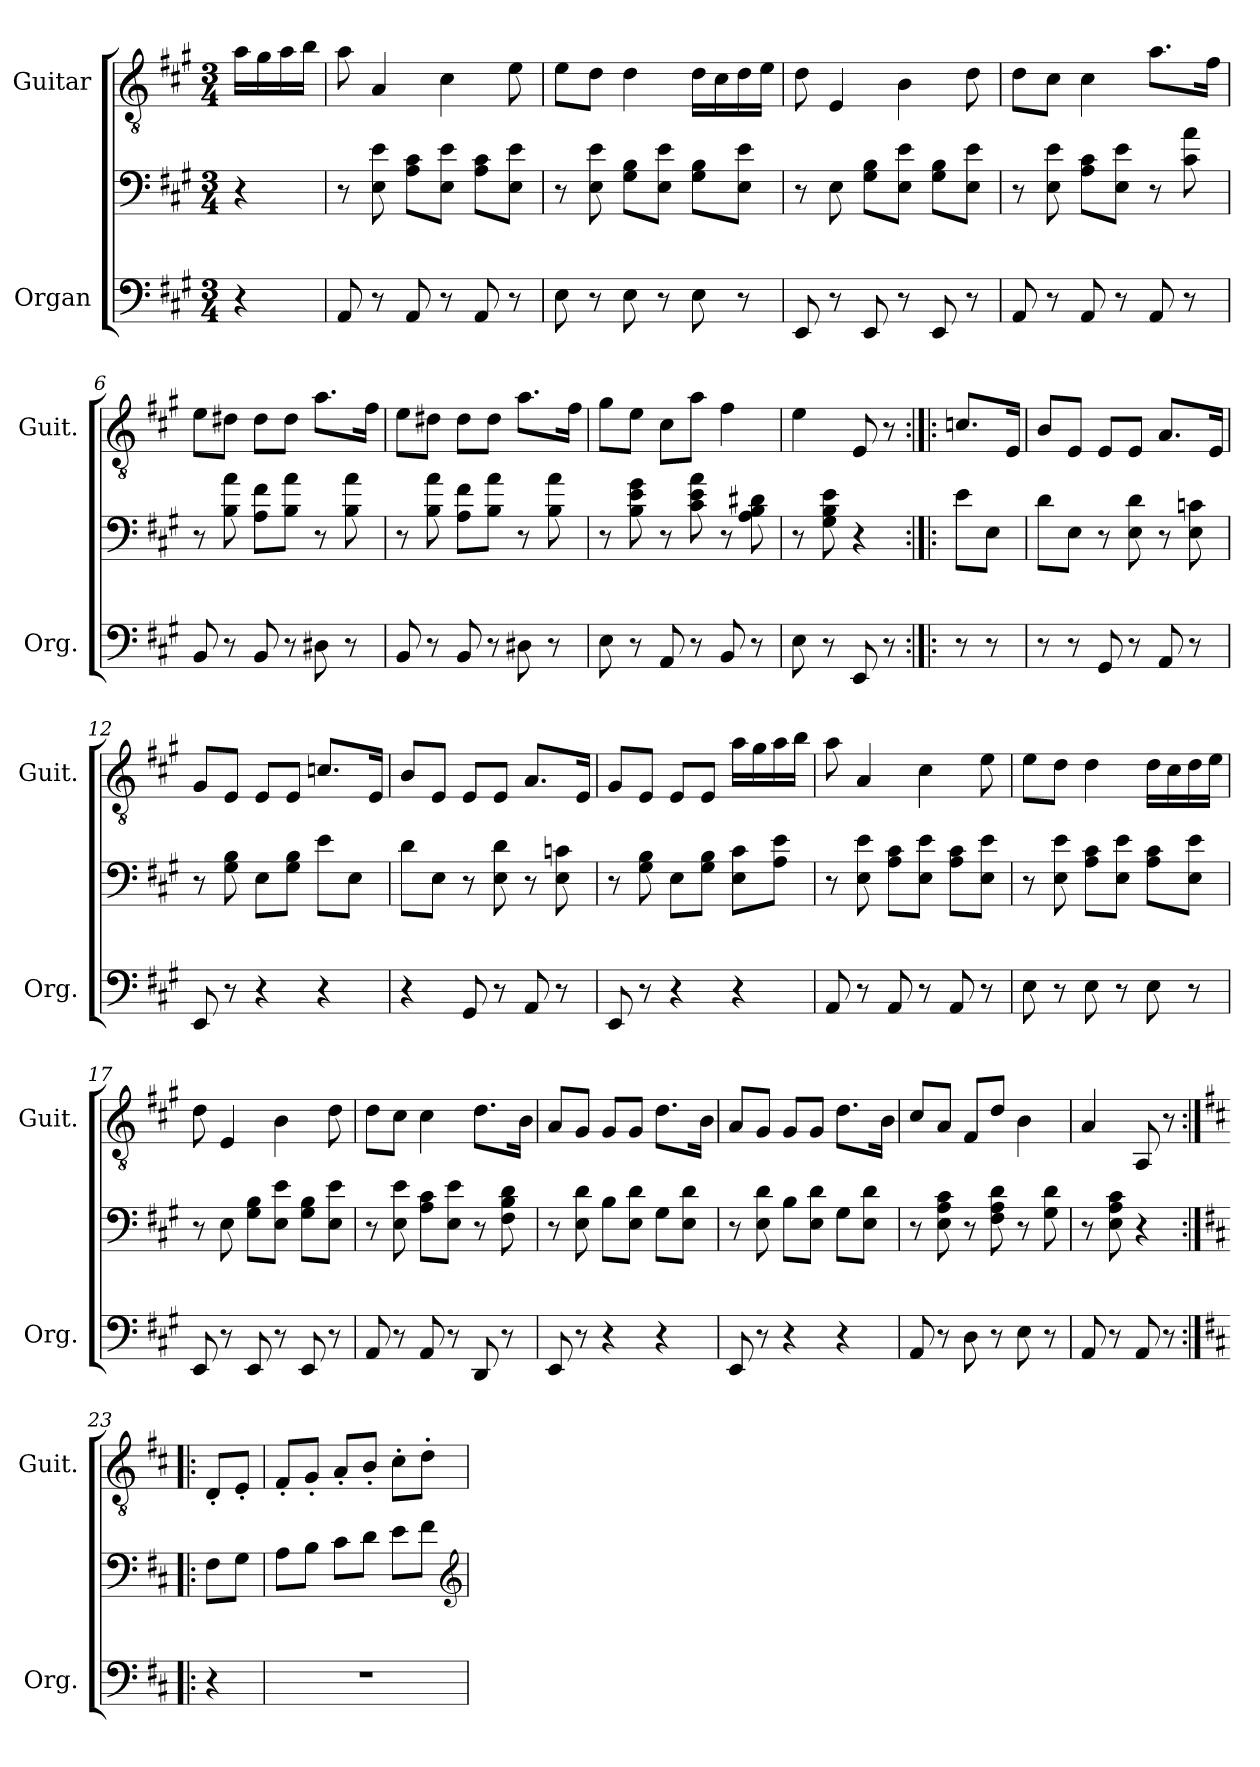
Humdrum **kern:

**kern	**kern	**kern
*part2	*part2	*part1
*staff3	*staff2	*staff1
*I"Organ	*	*I"Guitar
*I'Org.	*	*I'Guit.
*clefF4	*clefF4	*clefGv2
*k[f#c#g#]	*k[f#c#g#]	*k[f#c#g#]
*A:	*A:	*A:
*M3/4	*M3/4	*M3/4
=1	=1	=1
4r	4r	16a\LL
.	.	16g#\
.	.	16a\
.	.	16b\JJ
=2	=2	=2
8AA/	8r	8a\
8r	8E\ 8e\	4A/
8AA/	8A\ 8c#\L	.
8r	8E\ 8e\J	4c#\
8AA/	8A\ 8c#\L	.
8r	8E\ 8e\J	8e\
=3	=3	=3
8E\	8r	8e\L
8r	8E\ 8e\	8d\J
8E\	8G#\ 8B\L	4d\
8r	8E\ 8e\J	.
8E\	8G#\ 8B\L	16d\LL
.	.	16c#\
8r	8E\ 8e\J	16d\
.	.	16e\JJ
=4	=4	=4
8EE/	8r	8d\
8r	8E\	4E/
8EE/	8G#\ 8B\L	.
8r	8E\ 8e\J	4B\
8EE/	8G#\ 8B\L	.
8r	8E\ 8e\J	8d\
=5	=5	=5
8AA/	8r	8d\L
8r	8E\ 8e\	8c#\J
8AA/	8A\ 8c#\L	4c#\
8r	8E\ 8e\J	.
8AA/	8r	8.a\L
8r	8c#\ 8a\	.
.	.	16f#\Jk
!!LO:LB:g=z
=6	=6	=6
8BB/	8r	8e\L
8r	8B\ 8a\	8d#X\J
8BB/	8A\ 8f#\L	8d#\L
8r	8B\ 8a\J	8d#\J
8D#X\	8r	8.a\L
8r	8B\ 8a\	.
.	.	16f#\Jk
=7	=7	=7
8BB/	8r	8e\L
8r	8B\ 8a\	8d#X\J
8BB/	8A\ 8f#\L	8d#\L
8r	8B\ 8a\J	8d#\J
8D#X\	8r	8.a\L
8r	8B\ 8a\	.
.	.	16f#\Jk
=8	=8	=8
8E\	8r	8g#\L
8r	8B\ 8e\ 8g#\	8e\J
8AA/	8r	8c#\L
8r	8c#\ 8e\ 8a\	8a\J
8BB/	8r	4f#\
8r	8A\ 8B\ 8d#X\	.
=9	=9	=9
8E\	8r	4e\
8r	8G#\ 8B\ 8e\	.
8EE/	4r	8E/
8r	.	8r
=10:|!|:	=10:|!|:	=10:|!|:
8r	8e\L	8.cn/L
8r	8E\J	.
.	.	16E/Jk
!!LO:LB:g=z
=11	=11	=11
8r	8d\L	8B/L
8r	8E\J	8E/J
8GG#/	8r	8E/L
8r	8E\ 8d\	8E/J
8AA/	8r	8.A/L
8r	8E\ 8cn\	.
.	.	16E/Jk
=12	=12	=12
8EE/	8r	8G#/L
8r	8G#\ 8B\	8E/J
4r	8E\L	8E/L
.	8G#\ 8B\J	8E/J
4r	8e\L	8.cn/L
.	8E\J	.
.	.	16E/Jk
=13	=13	=13
4r	8d\L	8B/L
.	8E\J	8E/J
8GG#/	8r	8E/L
8r	8E\ 8d\	8E/J
8AA/	8r	8.A/L
8r	8E\ 8cn\	.
.	.	16E/Jk
=14	=14	=14
8EE/	8r	8G#/L
8r	8G#\ 8B\	8E/J
4r	8E\L	8E/L
.	8G#\ 8B\J	8E/J
4r	8E\ 8c#\L	16a\LL
.	.	16g#\
.	8A\ 8e\J	16a\
.	.	16b\JJ
=15	=15	=15
8AA/	8r	8a\
8r	8E\ 8e\	4A/
8AA/	8A\ 8c#\L	.
8r	8E\ 8e\J	4c#\
8AA/	8A\ 8c#\L	.
8r	8E\ 8e\J	8e\
!!LO:PB:g=z
=16	=16	=16
8E\	8r	8e\L
8r	8E\ 8e\	8d\J
8E\	8A\ 8c#\L	4d\
8r	8E\ 8e\J	.
8E\	8A\ 8c#\L	16d\LL
.	.	16c#\
8r	8E\ 8e\J	16d\
.	.	16e\JJ
=17	=17	=17
8EE/	8r	8d\
8r	8E\	4E/
8EE/	8G#\ 8B\L	.
8r	8E\ 8e\J	4B\
8EE/	8G#\ 8B\L	.
8r	8E\ 8e\J	8d\
=18	=18	=18
8AA/	8r	8d\L
8r	8E\ 8e\	8c#\J
8AA/	8A\ 8c#\L	4c#\
8r	8E\ 8e\J	.
8DD/	8r	8.d\L
8r	8F#\ 8B\ 8d\	.
.	.	16B\Jk
=19	=19	=19
8EE/	8r	8A/L
8r	8E\ 8d\	8G#/J
4r	8B\L	8G#/L
.	8E\ 8d\J	8G#/J
4r	8G#\L	8.d\L
.	8E\ 8d\J	.
.	.	16B\Jk
=20	=20	=20
8EE/	8r	8A/L
8r	8E\ 8d\	8G#/J
4r	8B\L	8G#/L
.	8E\ 8d\J	8G#/J
4r	8G#\L	8.d\L
.	8E\ 8d\J	.
.	.	16B\Jk
!!LO:LB:g=z
=21	=21	=21
8AA/	8r	8c#/L
8r	8E\ 8A\ 8c#\	8A/J
8D\	8r	8F#/L
8r	8F#\ 8A\ 8d\	8d/J
8E\	8r	4B\
8r	8G#\ 8d\	.
=22	=22	=22
8AA/	8r	4A/
8r	8E\ 8A\ 8c#\	.
8AA/	4r	8AA/
8r	.	8r
=23:|!|:	=23:|!|:	=23:|!|:
*k[f#c#]	*k[f#c#]	*k[f#c#]
*D:	*D:	*D:
4r	8F#\L	8D'/L
.	8G\J	8E'/J
=24	=24	=24
2.r	8A\L	8F#'/L
.	8B\J	8G'/J
.	8c#\L	8A'/L
.	8d\J	8B'/J
.	8e\L	8c#'\L
.	8f#\J	8d'\J
*	*clefG2	*
=	=	=
*-	*-	*-
